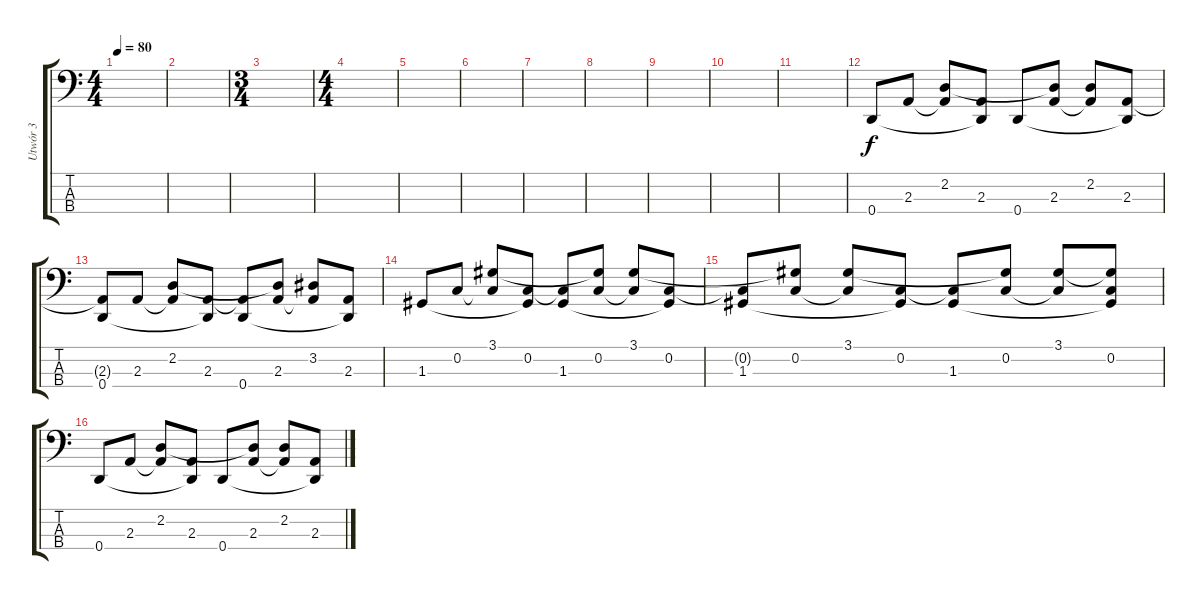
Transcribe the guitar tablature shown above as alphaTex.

\track ("Utwór 3" "Utwór 3") {instrument electricbassfinger}
\staff {score tabs}
\tuning (F2 C2 G1 D1) {hide}
\ts (4 4)
\tempo 80
\clef f4
\ks c
|
|
\ts (3 4)
|
\ts (4 4)
|
|
|
|
|
|
|
|
0.4.8 2.3.8 (2.2 2.3{t}).8 (2.3 0.4{t}).8 0.4.8 (2.2{t} 2.3).8 (2.2 2.3{t}).8 (2.3 0.4{t}).8 |
(2.3{t} 0.4).8 2.3.8 (2.2 2.3{t}).8 (2.3 0.4{t}).8 (2.3{t} 0.4).8 (2.2{t} 2.3).8 (3.2 2.3{t}).8 (2.3 0.4{t}).8 |
1.3.8 0.2.8 (3.1 0.2{t}).8 (0.2 1.3{t}).8 (0.2{t} 1.3).8 (3.1{t} 0.2).8 (3.1 0.2{t}).8 (0.2 1.3{t}).8 |
(0.2{t} 1.3).8 (3.1{t} 0.2).8 (3.1 0.2{t}).8 (0.2 1.3{t}).8 (0.2{t} 1.3).8 (3.1{t} 0.2).8 (3.1 0.2{t}).8 (3.1{t} 0.2 1.3{t}).8 |
0.4.8 2.3.8 (2.2 2.3{t}).8 (2.3 0.4{t}).8 0.4.8 (2.2{t} 2.3).8 (2.2 2.3{t}).8 (2.3 0.4{t}).8
